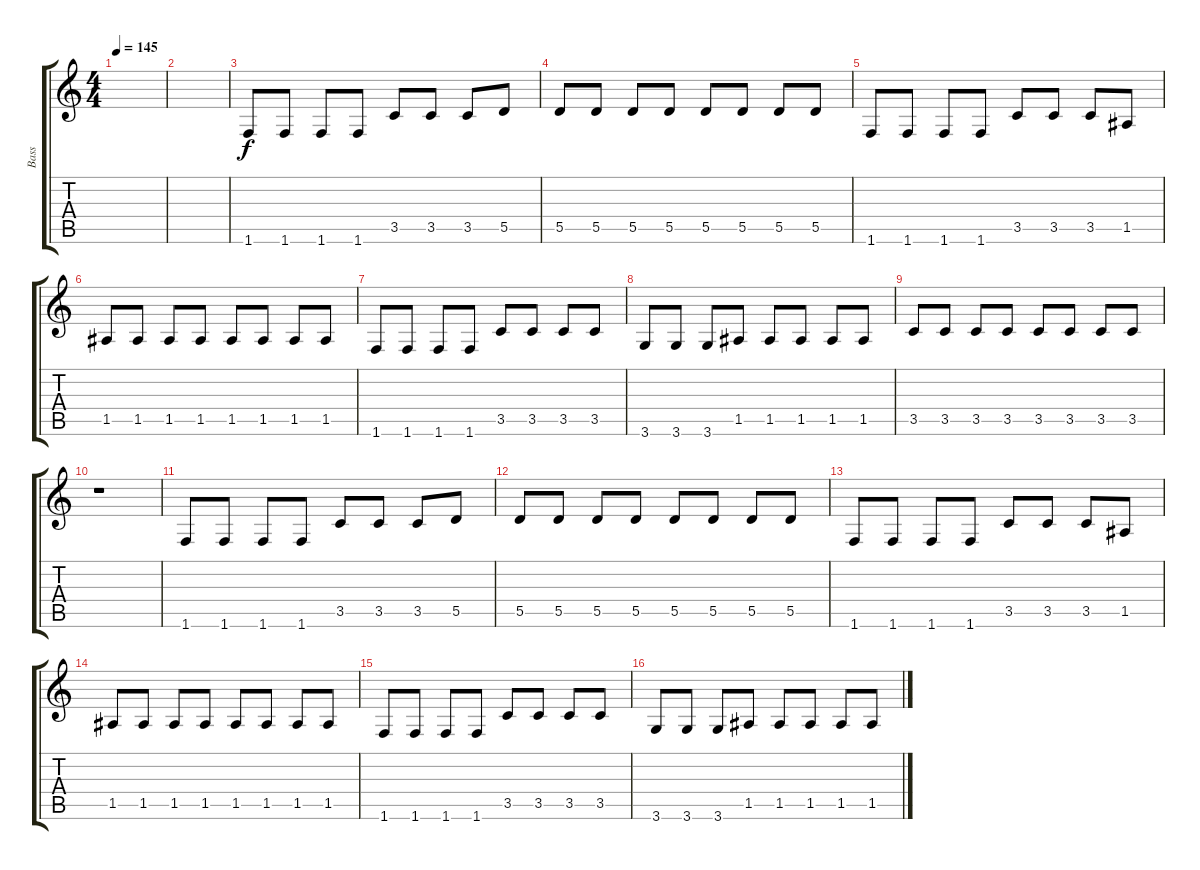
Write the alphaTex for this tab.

\track ("Bass" "Bass") {instrument electricbassfinger}
\staff {score tabs}
\tuning (E4 B3 G3 D3 A2 E2) {hide}
\ts (4 4)
\tempo 145
\clef g2
\ks c
|
|
1.6.8 1.6.8 1.6.8 1.6.8 3.5.8 3.5.8 3.5.8 5.5.8 |
5.5.8 5.5.8 5.5.8 5.5.8 5.5.8 5.5.8 5.5.8 5.5.8 |
1.6.8 1.6.8 1.6.8 1.6.8 3.5.8 3.5.8 3.5.8 1.5.8 |
1.5.8 1.5.8 1.5.8 1.5.8 1.5.8 1.5.8 1.5.8 1.5.8 |
1.6.8 1.6.8 1.6.8 1.6.8 3.5.8 3.5.8 3.5.8 3.5.8 |
3.6.8 3.6.8 3.6.8 1.5.8 1.5.8 1.5.8 1.5.8 1.5.8 |
3.5.8 3.5.8 3.5.8 3.5.8 3.5.8 3.5.8 3.5.8 3.5.8 |
r.1 |
1.6.8 1.6.8 1.6.8 1.6.8 3.5.8 3.5.8 3.5.8 5.5.8 |
5.5.8 5.5.8 5.5.8 5.5.8 5.5.8 5.5.8 5.5.8 5.5.8 |
1.6.8 1.6.8 1.6.8 1.6.8 3.5.8 3.5.8 3.5.8 1.5.8 |
1.5.8 1.5.8 1.5.8 1.5.8 1.5.8 1.5.8 1.5.8 1.5.8 |
1.6.8 1.6.8 1.6.8 1.6.8 3.5.8 3.5.8 3.5.8 3.5.8 |
3.6.8 3.6.8 3.6.8 1.5.8 1.5.8 1.5.8 1.5.8 1.5.8
